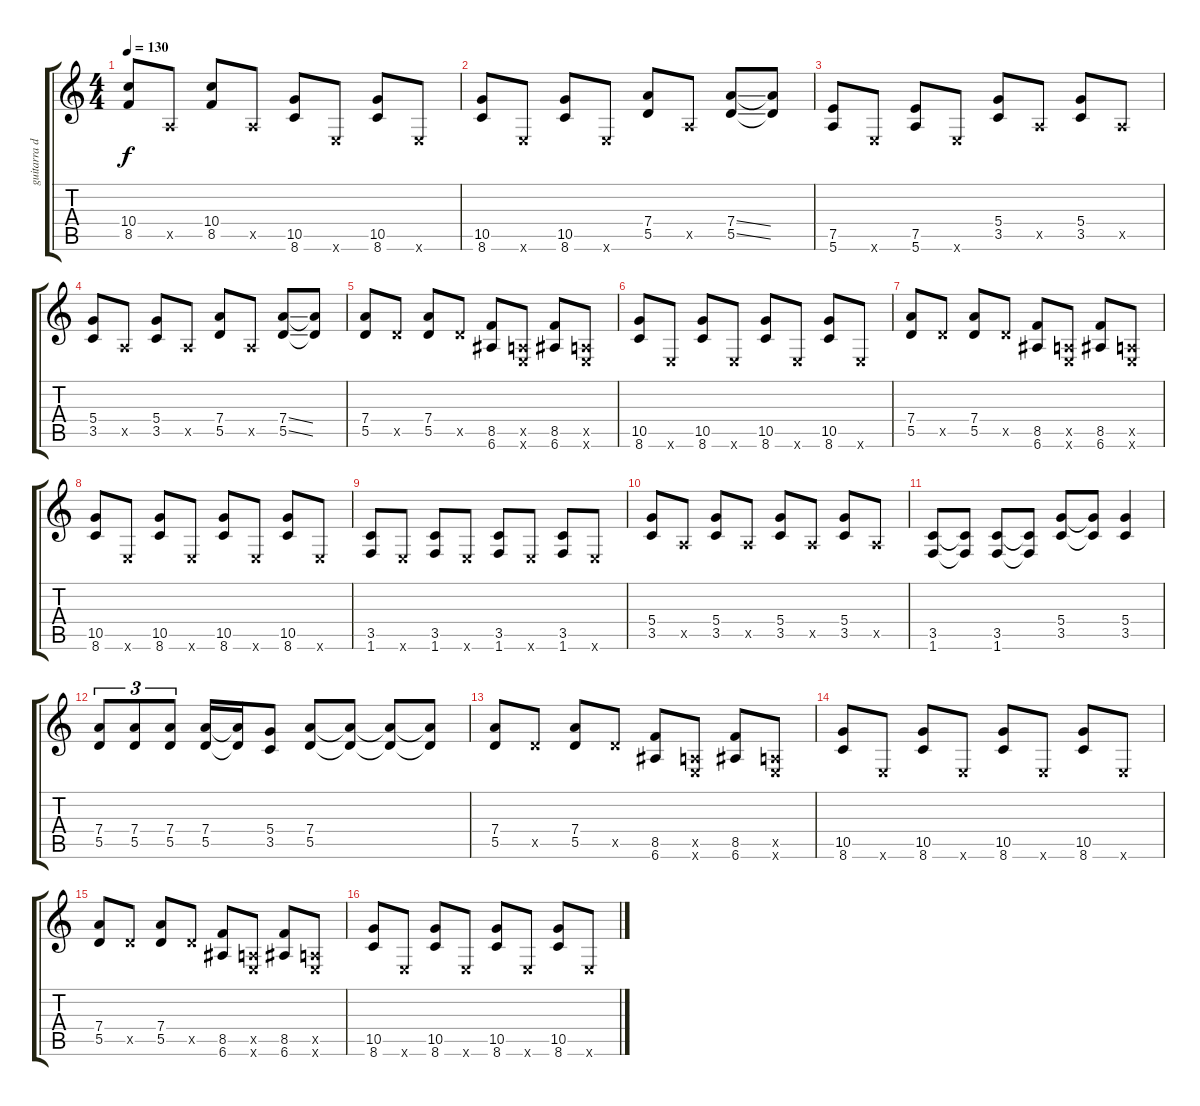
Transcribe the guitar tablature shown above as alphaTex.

\track ("guitarra dist." "guitarra d") {instrument overdrivenguitar}
\staff {score tabs}
\tuning (E4 B3 G3 D3 A2 E2) {hide}
\ts (4 4)
\tempo 130
\clef g2
\ks c
(10.4 8.5).8{dy f} 0.5{x}.8 (10.4 8.5).8 0.5{x}.8 (10.5 8.6).8 0.6{x}.8 (10.5 8.6).8 0.6{x}.8 |
(10.5 8.6).8 0.6{x}.8 (10.5 8.6).8 0.6{x}.8 (7.4 5.5).8 0.5{x}.8 (7.4{ss} 5.5{ss}).8 (7.4{t} 5.5{t}).8 |
(7.5 5.6).8 0.6{x}.8 (7.5 5.6).8 0.6{x}.8 (5.4 3.5).8 0.5{x}.8 (5.4 3.5).8 0.5{x}.8 |
(5.4 3.5).8 0.5{x}.8 (5.4 3.5).8 0.5{x}.8 (7.4 5.5).8 0.5{x}.8 (7.4{ss} 5.5{ss}).8 (7.4{t} 5.5{t}).8 |
(7.4 5.5).8 5.5{x}.8 (7.4 5.5).8 5.5{x}.8 (8.5 6.6).8 (0.5{x} 0.6{x}).8 (8.5 6.6).8 (0.5{x} 0.6{x}).8 |
(10.5 8.6).8 0.6{x}.8 (10.5 8.6).8 0.6{x}.8 (10.5 8.6).8 0.6{x}.8 (10.5 8.6).8 0.6{x}.8 |
(7.4 5.5).8 5.5{x}.8 (7.4 5.5).8 5.5{x}.8 (8.5 6.6).8 (0.5{x} 0.6{x}).8 (8.5 6.6).8 (0.5{x} 0.6{x}).8 |
(10.5 8.6).8 0.6{x}.8 (10.5 8.6).8 0.6{x}.8 (10.5 8.6).8 0.6{x}.8 (10.5 8.6).8 0.6{x}.8 |
(3.5 1.6).8 0.6{x}.8 (3.5 1.6).8 0.6{x}.8 (3.5 1.6).8 0.6{x}.8 (3.5 1.6).8 0.6{x}.8 |
(5.4 3.5).8 0.5{x}.8 (5.4 3.5).8 0.5{x}.8 (5.4 3.5).8 0.5{x}.8 (5.4 3.5).8 0.5{x}.8 |
(3.5 1.6).8 (3.5{t} 1.6{t}).8 (3.5 1.6).8 (3.5{t} 1.6{t}).8 (5.4 3.5).8 (5.4{t} 3.5{t}).8 (5.4 3.5).4 |
(7.4 5.5).8{tu (3 2)} (7.4 5.5).8{tu (3 2)} (7.4 5.5).8{tu (3 2)} (7.4 5.5).16 (7.4{t} 5.5{t}).16 (5.4 3.5).8 (7.4 5.5).8 (7.4{t} 5.5{t}).8 (7.4{t} 5.5{t}).8 (7.4{t} 5.5{t}).8 |
(7.4 5.5).8 5.5{x}.8 (7.4 5.5).8 5.5{x}.8 (8.5 6.6).8 (0.5{x} 0.6{x}).8 (8.5 6.6).8 (0.5{x} 0.6{x}).8 |
(10.5 8.6).8 0.6{x}.8 (10.5 8.6).8 0.6{x}.8 (10.5 8.6).8 0.6{x}.8 (10.5 8.6).8 0.6{x}.8 |
(7.4 5.5).8 5.5{x}.8 (7.4 5.5).8 5.5{x}.8 (8.5 6.6).8 (0.5{x} 0.6{x}).8 (8.5 6.6).8 (0.5{x} 0.6{x}).8 |
(10.5 8.6).8 0.6{x}.8 (10.5 8.6).8 0.6{x}.8 (10.5 8.6).8 0.6{x}.8 (10.5 8.6).8 0.6{x}.8
